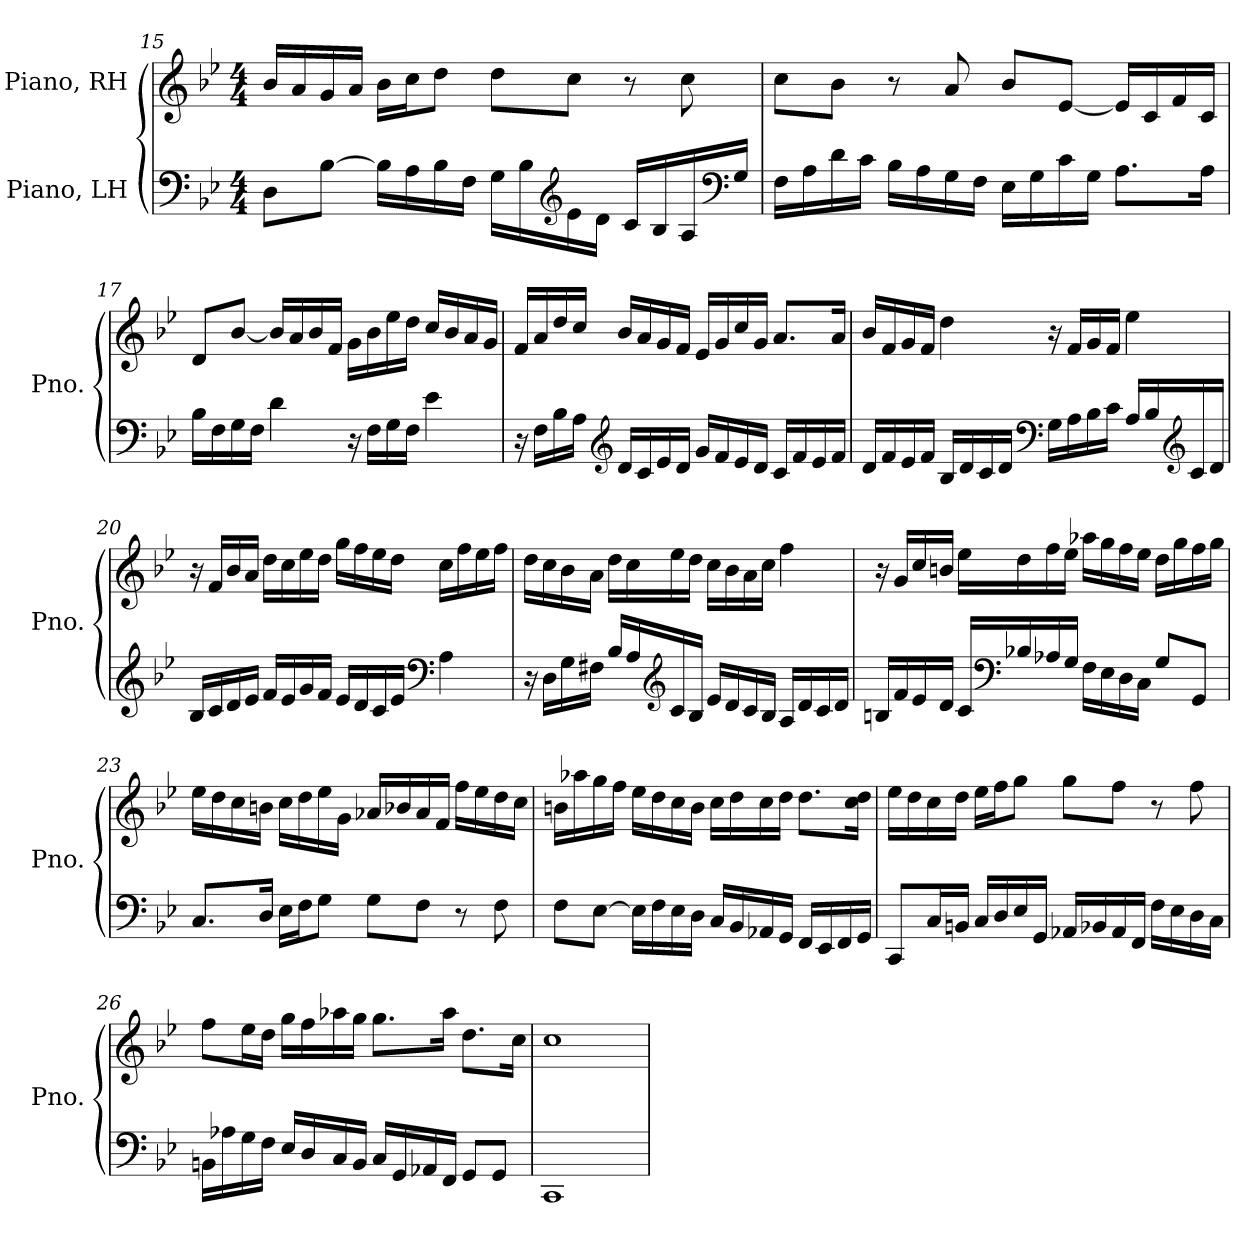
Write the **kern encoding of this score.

**kern	**kern
*part2	*part1
*staff2	*staff1
*I"Piano, LH	*I"Piano, RH
*I'Pno.	*I'Pno.
!!LO:LB:g=z
*clefF4	*clefG2
*k[b-e-]	*k[b-e-]
*M4/4	*M4/4
=15	=15
8D\L	16b-/LL
.	16a/
[8B-\J	16g/
.	16a/JJ
16B-\LL]	16b-\LL
16A\	16cc\J
16B-\	8dd\J
16F\JJ	.
16G\LL	8dd\L
16B-\	.
*clefG2	*
16e-\	8cc\J
16d\JJ	.
16c/LL	8r
16B-/	.
16A/	8cc\
*clefF4	*
16G/JJ	.
=16	=16
16F\LL	8cc\L
16A\	.
16d\	8b-\J
16c\JJ	.
16B-\LL	8r
16A\	.
16G\	8a/
16F\JJ	.
16E-\LL	8b-/L
16G\	.
16c\	[8e-/J
16G\JJ	.
8.A\L	16e-/LL]
.	16c/
.	16f/
16A\Jk	16c/JJ
!!LO:LB:g=z
=17	=17
16B-\LL	8d/L
16F\	.
16G\	[8b-/J
16F\JJ	.
4d\	16b-/LL]
.	16a/
.	16b-/
.	16f/JJ
16r	16g\LL
16F\LL	16b-\
16G\	16ee-\
16F\JJ	16dd\JJ
4e-\	16cc/LL
.	16b-/
.	16a/
.	16g/JJ
=18	=18
16r	16f/LL
16F\LL	16a/
16B-\	16dd/
16A\JJ	16cc/JJ
*clefG2	*
16d/LL	16b-/LL
16c/	16a/
16e-/	16g/
16d/JJ	16f/JJ
16g/LL	16e-/LL
16f/	16g/
16e-/	16cc/
16d/JJ	16g/JJ
16c/LL	8.a/L
16f/	.
16e-/	.
16f/JJ	16a/Jk
!!LO:LB:g=z
=19	=19
16d/LL	16b-/LL
16f/	16f/
16e-/	16g/
16f/JJ	16f/JJ
16B-/LL	4dd\
16d/	.
16c/	.
16d/JJ	.
*clefF4	*
16G\LL	16r
16A\	16f/LL
16B-\	16g/
16c\JJ	16f/JJ
16A/LL	4ee-\
16B-/	.
*clefG2	*
16c/	.
16d/JJ	.
=20	=20
16B-/LL	16r
16c/	16f/LL
16d/	16b-/
16e-/JJ	16a/JJ
16f/LL	16dd\LL
16e-/	16cc\
16g/	16ee-\
16f/JJ	16dd\JJ
16e-/LL	16gg\LL
16d/	16ff\
16c/	16ee-\
16e-/JJ	16dd\JJ
*clefF4	*
4A\	16cc\LL
.	16ff\
.	16ee-\
.	16ff\JJ
!!LO:LB:g=z
=21	=21
16r	16dd\LL
16D\LL	16cc\
16G\	16b-\
16F#X\JJ	16a\JJ
16B-/LL	16dd\LL
16A/	16cc\
*clefG2	*
16c/	16ee-\
16B-/JJ	16dd\JJ
16e-/LL	16cc\LL
16d/	16b-\
16c/	16a\
16B-/JJ	16cc\JJ
16A/LL	4ff\
16d/	.
16c/	.
16d/JJ	.
=22	=22
16Bn/LL	16r
16f/	16g/LL
16e-/	16cc/
16d/JJ	16bn/JJ
16c/LL	16ee-\LL
*clefF4	*
16B-X/	16dd\
16A-X/	16ff\
16G/JJ	16ee-\JJ
16F\LL	16aa-X\LL
16E-\	16gg\
16D\	16ff\
16C\JJ	16ee-\JJ
8G/L	16dd\LL
.	16gg\
8GG/J	16ff\
.	16gg\JJ
!!LO:LB:g=z
=23	=23
8.C/L	16ee-\LL
.	16dd\
.	16cc\
16D/Jk	16bn\JJ
16E-\LL	16cc\LL
16F\J	16dd\
8G\J	16ee-\
.	16g\JJ
8G\L	16a-X/LL
.	16b-X/
8F\J	16a-/
.	16f/JJ
8r	16ff\LL
.	16ee-\
8F\	16dd\
.	16cc\JJ
=24	=24
8F\L	16bn\LL
.	16aa-X\
[8E-\J	16gg\
.	16ff\JJ
16E-\LL]	16ee-\LL
16F\	16dd\
16E-\	16cc\
16D\JJ	16b\JJ
16C/LL	16cc\LL
16BB-/	16dd\
16AA-X/	16cc\
16GG/JJ	16dd\JJ
16FF/LL	8.dd\L
16EE-/	.
16FF/	.
16GG/JJ	16cc\ 16dd\Jk
!!LO:PB:g=z
=25	=25
8CC/L	16ee-\LL
.	16dd\
16C/L	16cc\
16BBn/JJ	16dd\JJ
16C/LL	16ee-\LL
16D/	16ff\J
16E-/	8gg\J
16GG/JJ	.
16AA-X/LL	8gg\L
16BB-X/	.
16AA-/	8ff\J
16FF/JJ	.
16F\LL	8r
16E-\	.
16D\	8ff\
16C\JJ	.
=26	=26
16BBn\LL	8ff\L
16A-X\	.
16G\	16ee-\L
16F\JJ	16dd\JJ
16E-/LL	16gg\LL
16D/	16ff\
16C/	16aa-X\
16BB/JJ	16gg\JJ
16C/LL	8.gg\L
16GG/	.
16AA-X/	.
16FF/JJ	16aa-\Jk
8GG/L	8.dd\L
8GG/J	.
.	16cc\Jk
=27	=27
1CC	1cc
=	=
*-	*-
